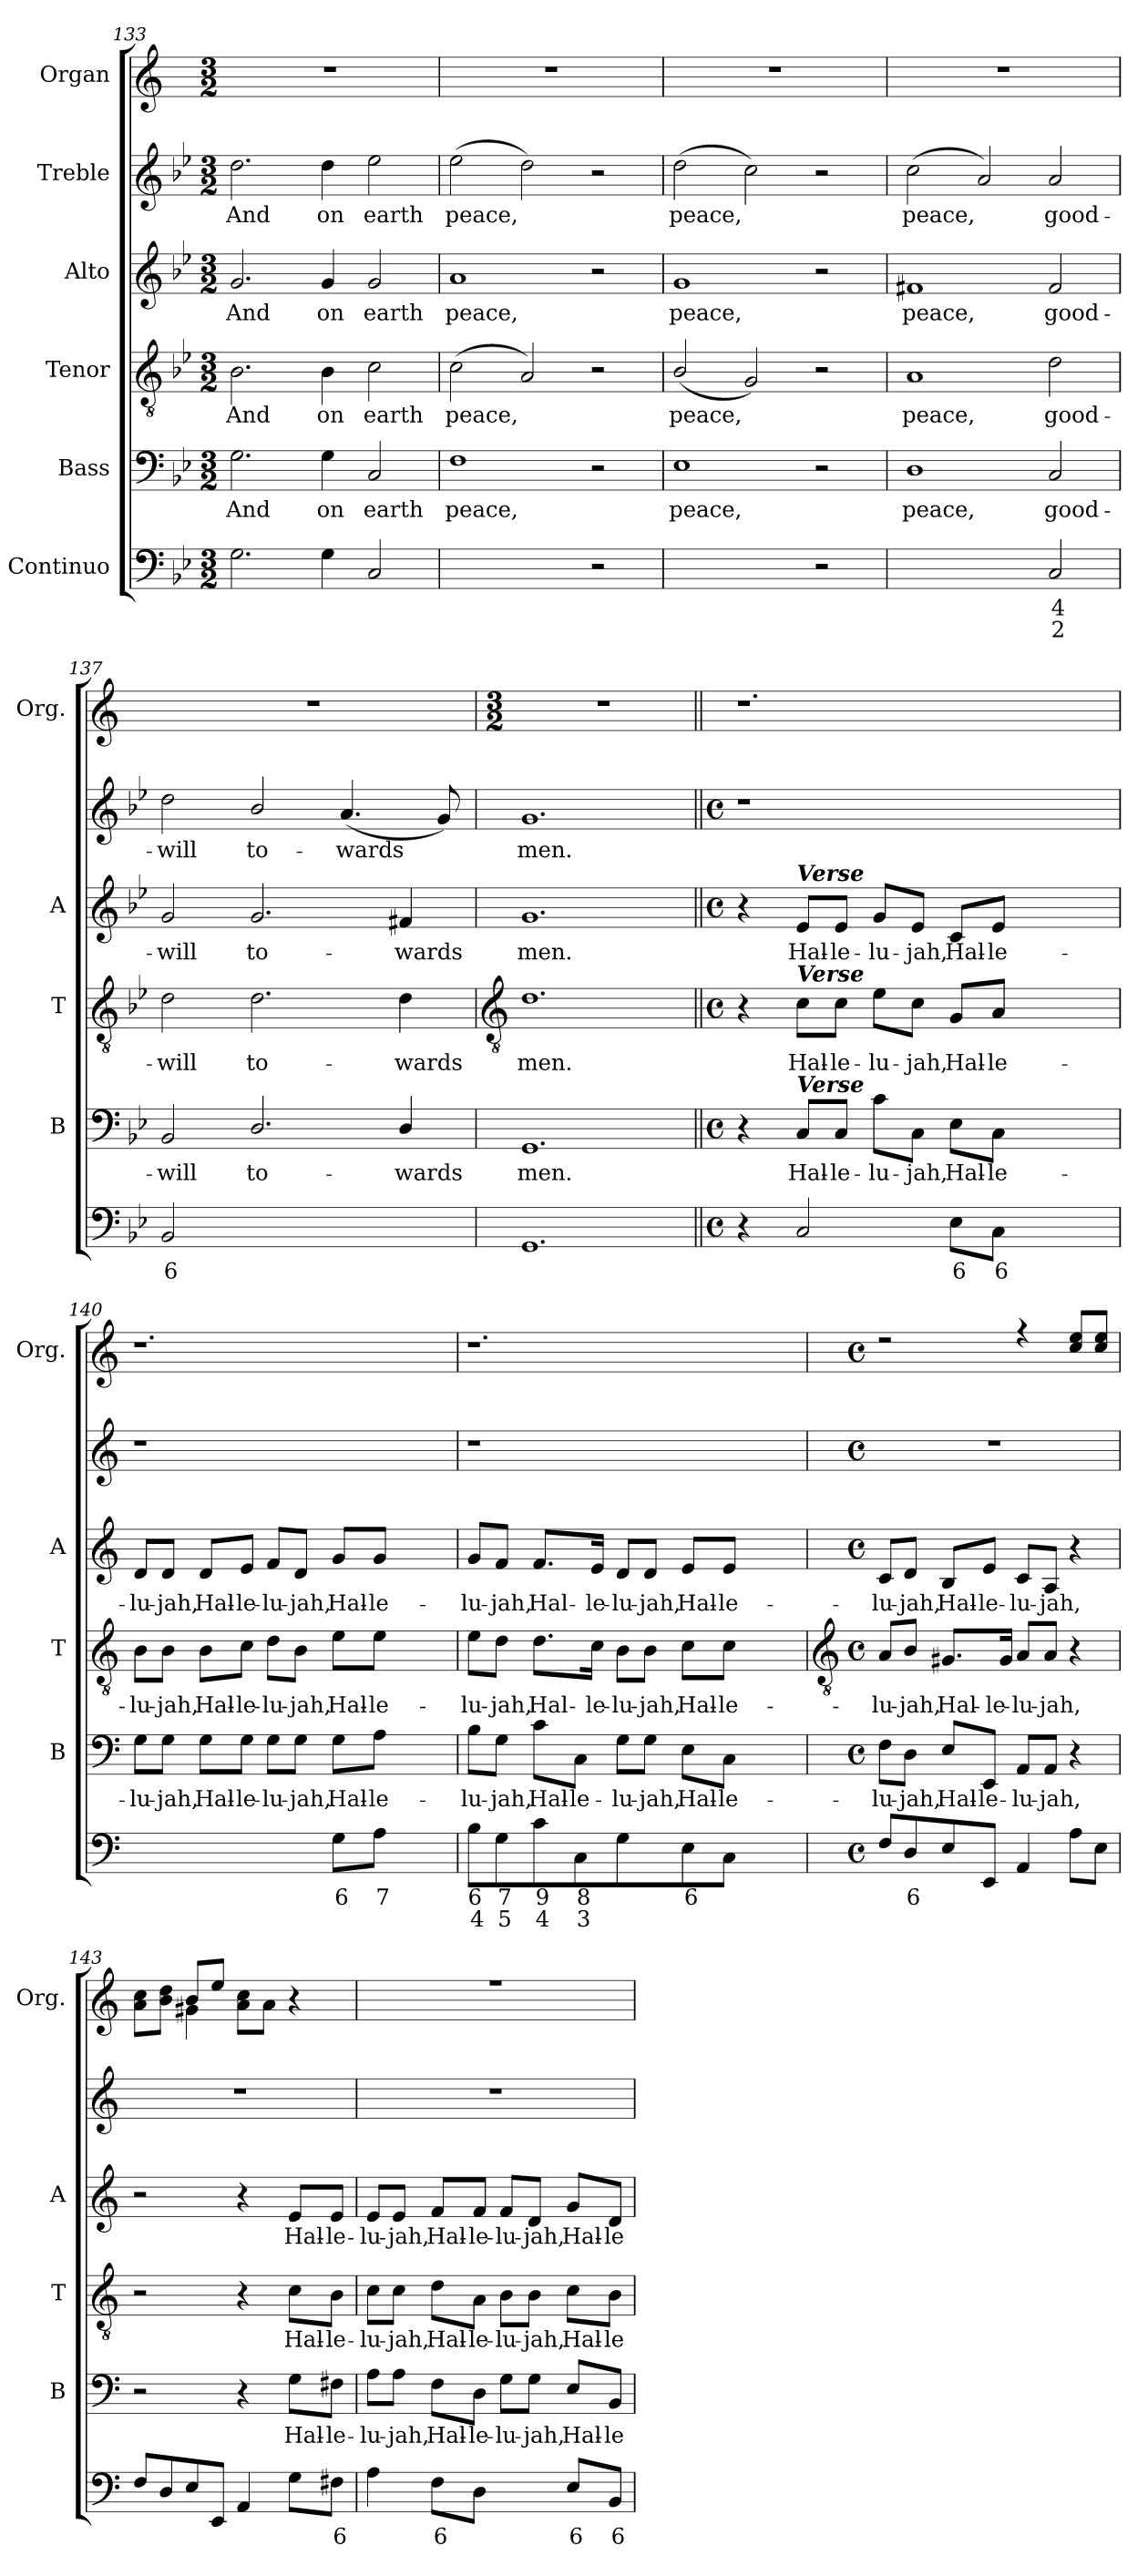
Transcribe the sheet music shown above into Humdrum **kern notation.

**kern	**text	**text	**kern	**text	**kern	**text	**kern	**text	**kern	**text	**kern
*part6	*part6	*part6	*part5	*part5	*part4	*part4	*part3	*part3	*part2	*part2	*part1
*staff6	*staff6	*staff6	*staff5	*staff5	*staff4	*staff4	*staff3	*staff3	*staff2	*staff2	*staff1
*I"Continuo	*	*	*I"Bass	*	*I"Tenor	*	*I"Alto	*	*I"Treble	*	*I"Organ
*	*	*	*I'B	*	*I'T	*	*I'A	*	*	*	*I'Org.
*clefF4	*	*	*clefF4	*	*clefGv2	*	*clefG2	*	*clefG2	*	*clefG2
*k[b-e-]	*	*	*k[b-e-]	*	*k[b-e-]	*	*k[b-e-]	*	*k[b-e-]	*	*k[]
*B-:	*	*	*B-:	*	*B-:	*	*B-:	*	*B-:	*	*C:
*M3/2	*	*	*M3/2	*	*M3/2	*	*M3/2	*	*M3/2	*	*M3/2
=133	=133	=133	=133	=133	=133	=133	=133	=133	=133	=133	=133
!	!	!	!	!LO:LY:b	!	!LO:LY:b	!	!LO:LY:b	!	!LO:LY:b	!
2.G	.	.	2.G	And	2.B-	And	2.g	And	2.dd	And	1.r
!	!	!	!	!LO:LY:b	!	!LO:LY:b	!	!LO:LY:b	!	!LO:LY:b	!
4G	.	.	4G	on	4B-	on	4g	on	4dd	on	.
!	!	!	!	!LO:LY:b	!	!LO:LY:b	!	!LO:LY:b	!	!LO:LY:b	!
2C	.	.	2C	earth	2c	earth	2g	earth	2ee-	earth	.
=134	=134	=134	=134	=134	=134	=134	=134	=134	=134	=134	=134
!	!LO:LY:b	!	!	!LO:LY:b	!	!LO:LY:b	!	!LO:LY:b	!	!LO:LY:b	!
[2Fyy	7	.	1F	peace,	(<2c	peace,	1a	peace,	(>2ee-	peace,	1.r
!	!LO:LY:b	!	!	!	!	!	!	!	!	!	!
2Fyy]	6	.	.	.	2A)	.	.	.	2dd)	.	.
2r	.	.	2r	.	2r	.	2r	.	2r	.	.
=135	=135	=135	=135	=135	=135	=135	=135	=135	=135	=135	=135
!	!LO:LY:b	!	!	!LO:LY:b	!	!LO:LY:b	!	!LO:LY:b	!	!LO:LY:b	!
[2E-yy	7	.	1E-	peace,	(<2B-/	peace,	1g	peace,	(>2dd	peace,	1.r
!	!LO:LY:b	!	!	!	!	!	!	!	!	!	!
2E-yy]	6	.	.	.	2G)	.	.	.	2cc)	.	.
2r	.	.	2r	.	2r	.	2r	.	2r	.	.
=136	=136	=136	=136	=136	=136	=136	=136	=136	=136	=136	=136
!	!LO:LY:b	!LO:LY:b	!	!LO:LY:b	!	!LO:LY:b	!	!LO:LY:b	!	!LO:LY:b	!
[2Dyy	7	3	1D	peace,	1A	peace,	1f#X	peace,	(<2cc	peace,	1.r
!	!LO:LY:b	!	!	!	!	!	!	!	!	!	!
2Dyy]	5	.	.	.	.	.	.	.	2a)	.	.
!	!LO:LY:b	!LO:LY:b	!	!LO:LY:b	!	!LO:LY:b	!	!LO:LY:b	!	!LO:LY:b	!
2C	4	2	2C	good-	2d	good-	2f#	good-	2a	good-	.
=137	=137	=137	=137	=137	=137	=137	=137	=137	=137	=137	=137
!	!LO:LY:b	!	!	!LO:LY:b	!	!LO:LY:b	!	!LO:LY:b	!	!LO:LY:b	!
2BB-	6	.	2BB-	-will	2d	-will	2g	-will	2dd	-will	1.r
!	!LO:LY:b	!LO:LY:b	!	!LO:LY:b	!	!LO:LY:b	!	!LO:LY:b	!	!LO:LY:b	!
[2D/yy	6	4	2.D/	to-	2.d	to-	2.g	to-	2b-/	to-	.
!	!LO:LY:b	!LO:LY:b	!	!	!	!	!	!	!	!LO:LY:b	!
2Dyy]	5	3	.	.	.	.	.	.	(<4.a	-wards	.
!	!	!	!	!LO:LY:b	!	!LO:LY:b	!	!LO:LY:b	!	!	!
.	.	.	4D/	-wards	4d	-wards	4f#X	-wards	.	.	.
.	.	.	.	.	.	.	.	.	8g)	.	.
!!LO:LB:g=z
=138	=138	=138	=138	=138	=138	=138	=138	=138	=138	=138	=138
*	*	*	*	*	*clefGv2	*	*	*	*	*	*
*	*	*	*	*	*	*	*	*	*	*	*M3/2
!	!	!	!	!LO:LY:b	!	!LO:LY:b	!	!LO:LY:b	!	!LO:LY:b	!
1.GG	.	.	1.GG	men.	1.d	men.	1.g	men.	1.g	men.	1.r
=139||	=139||	=139||	=139||	=139||	=139||	=139||	=139||	=139||	=139||	=139||	=139||
*k[]	*	*	*k[]	*	*k[]	*	*k[]	*	*k[]	*	*
*C:	*	*	*C:	*	*C:	*	*C:	*	*C:	*	*
*M4/4	*	*	*M4/4	*	*M4/4	*	*M4/4	*	*M4/4	*	*
*met(c)	*	*	*met(c)	*	*met(c)	*	*met(c)	*	*met(c)	*	*
4r	.	.	4r	.	4r	.	4r	.	1r	.	1.r
!	!	!	!	!	!	!	!LO:TX:a:Bi:t=Verse	!	!	!	!
!	!	!	!	!	!LO:TX:a:Bi:t=Verse	!	!	!	!	!	!
!	!	!	!LO:TX:a:Bi:t=Verse	!	!	!	!	!	!	!	!
!	!	!	!	!LO:LY:b	!	!LO:LY:b	!	!LO:LY:b	!	!	!
2C	.	.	8C/L	Hal-	8c\L	Hal-	8e/L	Hal-	.	.	.
!	!	!	!	!LO:LY:b	!	!LO:LY:b	!	!LO:LY:b	!	!	!
.	.	.	8C/J	-le-	8c\J	-le-	8e/J	-le-	.	.	.
!	!	!	!	!LO:LY:b	!	!LO:LY:b	!	!LO:LY:b	!	!	!
.	.	.	8c\L	-lu-	8e\L	-lu-	8g/L	-lu-	.	.	.
!	!	!	!	!LO:LY:b	!	!LO:LY:b	!	!LO:LY:b	!	!	!
.	.	.	8C\J	-jah,	8c\J	-jah,	8e/J	-jah,	.	.	.
!	!LO:LY:b	!	!	!LO:LY:b	!	!LO:LY:b	!	!LO:LY:b	!	!	!
8EL	6	.	8E\L	Hal-	8G/L	Hal-	8c/L	Hal-	.	.	.
!	!LO:LY:b	!	!	!LO:LY:b	!	!LO:LY:b	!	!LO:LY:b	!	!	!
8CJ	6	.	8C\J	-le-	8A/J	-le-	8e/J	-le-	.	.	.
2ryy	.	.	2ryy	.	2ryy	.	2ryy	.	2ryy	.	.
=140	=140	=140	=140	=140	=140	=140	=140	=140	=140	=140	=140
!	!LO:LY:b	!LO:LY:b	!	!LO:LY:b	!	!LO:LY:b	!	!LO:LY:b	!	!	!
[4Gyy	5	3	8G\L	-lu-	8B\L	-lu-	8d/L	-lu-	1r	.	1.r
!	!	!	!	!LO:LY:b	!	!LO:LY:b	!	!LO:LY:b	!	!	!
.	.	.	8G\J	-jah,	8B\J	-jah,	8d/J	-jah,	.	.	.
!	!LO:LY:b	!LO:LY:b	!	!LO:LY:b	!	!LO:LY:b	!	!LO:LY:b	!	!	!
8Gyy_	5	3	8G\L	Hal-	8B\L	Hal-	8d/L	Hal-	.	.	.
!	!LO:LY:b	!LO:LY:b	!	!LO:LY:b	!	!LO:LY:b	!	!LO:LY:b	!	!	!
8Gyy_	6	4	8G\J	-le-	8c\J	-le-	8e/J	-le-	.	.	.
!	!LO:LY:b	!LO:LY:b	!	!LO:LY:b	!	!LO:LY:b	!	!LO:LY:b	!	!	!
8Gyy_	7	5	8G\L	-lu-	8d\L	-lu-	8f/L	-lu-	.	.	.
!	!LO:LY:b	!LO:LY:b	!	!LO:LY:b	!	!LO:LY:b	!	!LO:LY:b	!	!	!
8Gyy]	5	3	8G\J	-jah,	8B\J	-jah,	8d/J	-jah,	.	.	.
!	!LO:LY:b	!	!	!LO:LY:b	!	!LO:LY:b	!	!LO:LY:b	!	!	!
8GL	6	.	8G\L	Hal-	8e\L	Hal-	8g/L	Hal-	.	.	.
!	!LO:LY:b	!	!	!LO:LY:b	!	!LO:LY:b	!	!LO:LY:b	!	!	!
8AJ	7	.	8A\J	-le-	8e\J	-le-	8g/J	-le-	.	.	.
2ryy	.	.	2ryy	.	2ryy	.	2ryy	.	2ryy	.	.
=141	=141	=141	=141	=141	=141	=141	=141	=141	=141	=141	=141
!	!LO:LY:b	!LO:LY:b	!	!LO:LY:b	!	!LO:LY:b	!	!LO:LY:b	!	!	!
8BL	6	4	8B\L	-lu-	8e\L	-lu-	8g/L	-lu-	1r	.	1.r
!	!LO:LY:b	!LO:LY:b	!	!LO:LY:b	!	!LO:LY:b	!	!LO:LY:b	!	!	!
8G	7	5	8G\J	-jah,	8d\J	-jah,	8f/J	-jah,	.	.	.
!	!LO:LY:b	!LO:LY:b	!	!LO:LY:b	!	!LO:LY:b	!	!LO:LY:b	!	!	!
8c	9	4	8c\L	Hal-	8.d\L	Hal-	8.f/L	Hal-	.	.	.
!	!LO:LY:b	!LO:LY:b	!	!LO:LY:b	!	!	!	!	!	!	!
8C	8	3	8C\J	-le-	.	.	.	.	.	.	.
!	!	!	!	!	!	!LO:LY:b	!	!LO:LY:b	!	!	!
.	.	.	.	.	16c\Jk	-le-	16e/Jk	-le-	.	.	.
!	!	!	!	!LO:LY:b	!	!LO:LY:b	!	!LO:LY:b	!	!	!
4G	.	.	8G\L	-lu-	8B\L	-lu-	8d/L	-lu-	.	.	.
!	!	!	!	!LO:LY:b	!	!LO:LY:b	!	!LO:LY:b	!	!	!
.	.	.	8G\J	-jah,	8B\J	-jah,	8d/J	-jah,	.	.	.
!	!LO:LY:b	!	!	!LO:LY:b	!	!LO:LY:b	!	!LO:LY:b	!	!	!
8E	6	.	8E\L	Hal-	8c\L	Hal-	8e/L	Hal-	.	.	.
!	!	!	!	!LO:LY:b	!	!LO:LY:b	!	!LO:LY:b	!	!	!
8CJ	.	.	8C\J	-le-	8c\J	-le-	8e/J	-le-	.	.	.
2ryy	.	.	2ryy	.	2ryy	.	2ryy	.	2ryy	.	.
!!LO:LB:g=z
=142	=142	=142	=142	=142	=142	=142	=142	=142	=142	=142	=142
*	*	*	*	*	*clefGv2	*	*	*	*	*	*
*	*	*	*	*	*	*	*	*	*	*	*k[]
*	*	*	*	*	*	*	*	*	*	*	*C:
*M4/4	*	*	*M4/4	*	*M4/4	*	*M4/4	*	*M4/4	*	*M4/4
*met(c)	*	*	*met(c)	*	*met(c)	*	*met(c)	*	*met(c)	*	*met(c)
!	!	!	!	!LO:LY:b	!	!LO:LY:b	!	!LO:LY:b	!	!	!
*	*	*	*	*	*	*	*	*	*	*	*^
8FL	.	.	8F\L	-lu-	8A/L	-lu-	8c/L	-lu-	1r	.	2r	1ryy
!	!LO:LY:b	!	!	!LO:LY:b	!	!LO:LY:b	!	!LO:LY:b	!	!	!	!
8D	6	.	8D\J	-jah,	8B/J	-jah,	8d/J	-jah,	.	.	.	.
!	!	!	!	!LO:LY:b	!	!LO:LY:b	!	!LO:LY:b	!	!	!	!
8E	.	.	8E/L	Hal-	8.G#X/L	Hal-	8B/L	Hal-	.	.	.	.
!	!	!	!	!LO:LY:b	!	!	!	!LO:LY:b	!	!	!	!
8EEJ	.	.	8EE/J	-le-	.	.	8e/J	-le-	.	.	.	.
!	!	!	!	!	!	!LO:LY:b	!	!	!	!	!	!
.	.	.	.	.	16G#/Jk	-le-	.	.	.	.	.	.
!	!	!	!	!LO:LY:b	!	!LO:LY:b	!	!LO:LY:b	!	!	!	!
4AA	.	.	8AA/L	-lu-	8A/L	-lu-	8c/L	-lu-	.	.	4r	.
!	!	!	!	!LO:LY:b	!	!LO:LY:b	!	!LO:LY:b	!	!	!	!
.	.	.	8AA/J	-jah,	8A/J	-jah,	8A/J	-jah,	.	.	.	.
8AL	.	.	4r	.	4r	.	4r	.	.	.	8cc 8eeL	.
8EJ	.	.	.	.	.	.	.	.	.	.	8cc 8eeJ	.
=143	=143	=143	=143	=143	=143	=143	=143	=143	=143	=143	=143	=143
8FL	.	.	2r	.	2r	.	2r	.	1r	.	8a 8ccL	4ryy
8D	.	.	.	.	.	.	.	.	.	.	8b 8ddJ	.
8E	.	.	.	.	.	.	.	.	.	.	8b/L	4g#X\
8EEJ	.	.	.	.	.	.	.	.	.	.	8ee/J	.
4AA	.	.	4r	.	4r	.	4r	.	.	.	8a 8ccL	2ryy
.	.	.	.	.	.	.	.	.	.	.	8aJ	.
!	!	!	!	!LO:LY:b	!	!LO:LY:b	!	!LO:LY:b	!	!	!	!
8GL	.	.	8G\L	Hal-	8c\L	Hal-	8e/L	Hal-	.	.	4r	.
!	!LO:LY:b	!	!	!LO:LY:b	!	!LO:LY:b	!	!LO:LY:b	!	!	!	!
8F#XJ	6	.	8F#X\J	-le-	8B\J	-le-	8e/J	-le-	.	.	.	.
=144	=144	=144	=144	=144	=144	=144	=144	=144	=144	=144	=144	=144
!	!	!	!	!LO:LY:b	!	!LO:LY:b	!	!LO:LY:b	!	!	!	!
4A	.	.	8A\L	-lu-	8c\L	-lu-	8e/L	-lu-	1r	.	1r	1ryy
!	!	!	!	!LO:LY:b	!	!LO:LY:b	!	!LO:LY:b	!	!	!	!
.	.	.	8A\J	-jah,	8c\J	-jah,	8e/J	-jah,	.	.	.	.
!	!LO:LY:b	!	!	!LO:LY:b	!	!LO:LY:b	!	!LO:LY:b	!	!	!	!
8FL	6	.	8F\L	Hal-	8d\L	Hal-	8f/L	Hal-	.	.	.	.
!	!	!	!	!LO:LY:b	!	!LO:LY:b	!	!LO:LY:b	!	!	!	!
8DJ	.	.	8D\J	-le-	8A\J	-le-	8f/J	-le-	.	.	.	.
!	!LO:LY:b	!	!	!LO:LY:b	!	!LO:LY:b	!	!LO:LY:b	!	!	!	!
[8Gyy	7	.	8G\L	-lu-	8B\L	-lu-	8f/L	-lu-	.	.	.	.
!	!LO:LY:b	!	!	!LO:LY:b	!	!LO:LY:b	!	!LO:LY:b	!	!	!	!
8Gyy]	5	.	8G\J	-jah,	8B\J	-jah,	8d/J	-jah,	.	.	.	.
!	!LO:LY:b	!	!	!LO:LY:b	!	!LO:LY:b	!	!LO:LY:b	!	!	!	!
8EL	6	.	8E/L	Hal-	8c\L	Hal-	8g/L	Hal-	.	.	.	.
!	!LO:LY:b	!	!	!LO:LY:b	!	!LO:LY:b	!	!LO:LY:b	!	!	!	!
8BBJ	6	.	8BB/J	-le-	8B\J	-le-	8d/J	-le-	.	.	.	.
*	*	*	*	*	*	*	*	*	*	*	*v	*v
=	=	=	=	=	=	=	=	=	=	=	=
*-	*-	*-	*-	*-	*-	*-	*-	*-	*-	*-	*-
